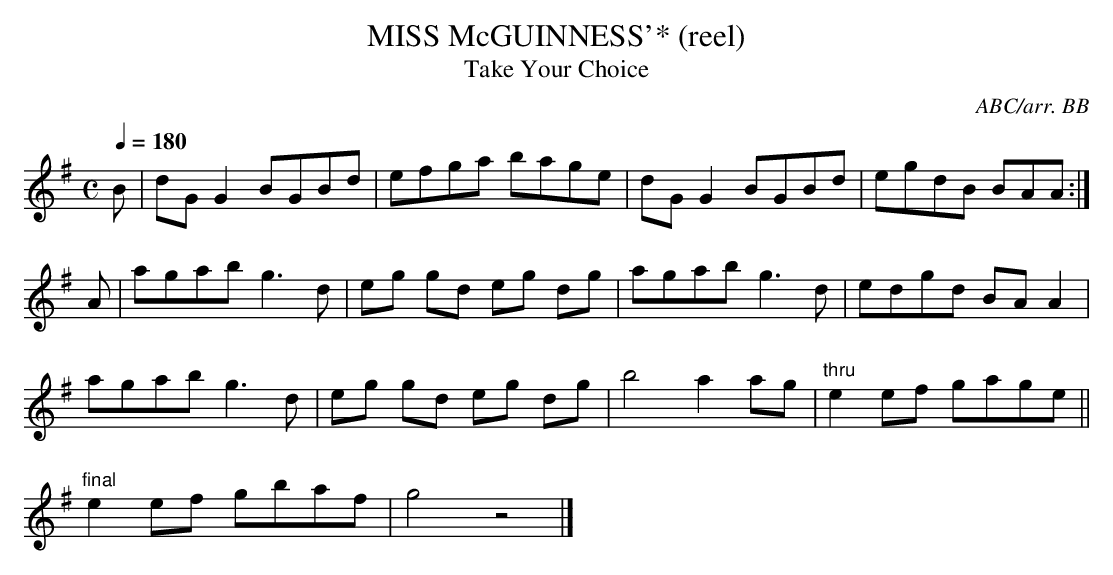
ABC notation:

X:1
T:MISS McGUINNESS'* (reel)
T:Take Your Choice
C:ABC/arr. BB
L:1/8
Q:1/4=180
M:C
K:G
B|dGG2 BGBd|efga bage|dGG2 BGBd|egdB BAA:|
A|agab g3d|eg gd eg dg|agab g3d|edgd BAA2|
agab g3d|eg gd eg dg|b4 a2ag|"thru"e2ef gage||
"final"e2ef gbaf|g4z4|]
